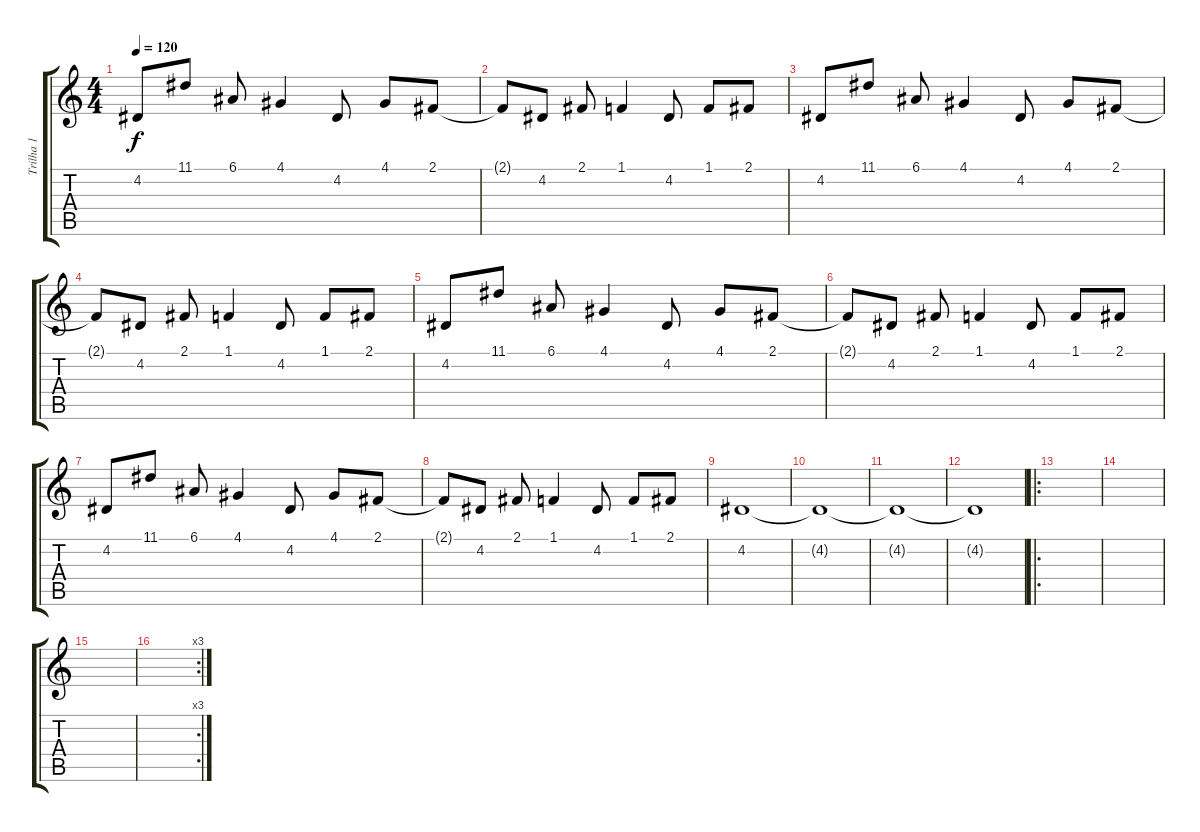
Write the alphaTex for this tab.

\track ("Trilha 1" "Trilha 1") {instrument synthbrass1}
\staff {score tabs}
\tuning (E4 B3 G3 D3 A2 E2) {hide}
\ts (4 4)
\tempo 120
\clef g2
\ks c
4.2.8{dy f instrument synthbrass1} 11.1.8 6.1.8 4.1.4 4.2.8 4.1.8 2.1.8 |
2.1{t}.8 4.2.8 2.1.8 1.1.4 4.2.8 1.1.8 2.1.8 |
4.2.8 11.1.8 6.1.8 4.1.4 4.2.8 4.1.8 2.1.8 |
2.1{t}.8 4.2.8 2.1.8 1.1.4 4.2.8 1.1.8 2.1.8 |
4.2.8 11.1.8 6.1.8 4.1.4 4.2.8 4.1.8 2.1.8 |
2.1{t}.8 4.2.8 2.1.8 1.1.4 4.2.8 1.1.8 2.1.8 |
4.2.8 11.1.8 6.1.8 4.1.4 4.2.8 4.1.8 2.1.8 |
2.1{t}.8 4.2.8 2.1.8 1.1.4 4.2.8 1.1.8 2.1.8 |
4.2.1 |
4.2{t}.1 |
4.2{t}.1 |
4.2{t}.1 |
\ro
|
|
|
\rc 3
